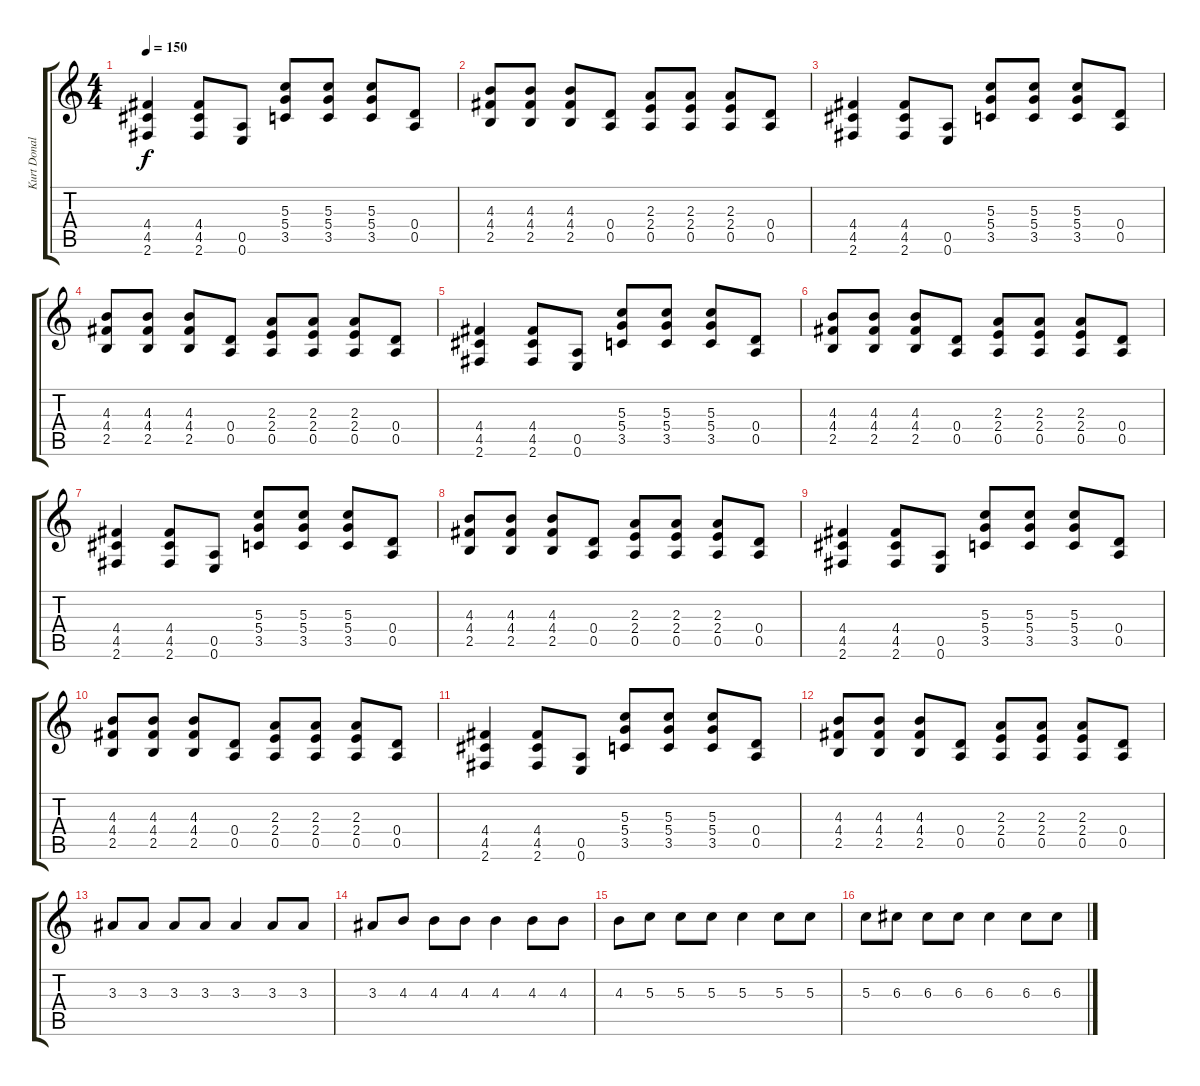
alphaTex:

\track ("Kurt Donald Cobain (Guitar)" "Kurt Donal") {instrument electricguitarclean}
\staff {score tabs}
\tuning (E4 B3 G3 D3 A2 E2) {hide}
\ts (4 4)
\tempo 150
\clef g2
\ks c
(4.4 4.5 2.6).4{dy f} (4.4 4.5 2.6).8 (0.5 0.6).8 (5.3 5.4 3.5).8 (5.3 5.4 3.5).8 (5.3 5.4 3.5).8 (0.4 0.5).8 |
(4.3 4.4 2.5).8 (4.3 4.4 2.5).8 (4.3 4.4 2.5).8 (0.4 0.5).8 (2.3 2.4 0.5).8 (2.3 2.4 0.5).8 (2.3 2.4 0.5).8 (0.4 0.5).8 |
(4.4 4.5 2.6).4 (4.4 4.5 2.6).8 (0.5 0.6).8 (5.3 5.4 3.5).8 (5.3 5.4 3.5).8 (5.3 5.4 3.5).8 (0.4 0.5).8 |
(4.3 4.4 2.5).8 (4.3 4.4 2.5).8 (4.3 4.4 2.5).8 (0.4 0.5).8 (2.3 2.4 0.5).8 (2.3 2.4 0.5).8 (2.3 2.4 0.5).8 (0.4 0.5).8 |
(4.4 4.5 2.6).4 (4.4 4.5 2.6).8 (0.5 0.6).8 (5.3 5.4 3.5).8 (5.3 5.4 3.5).8 (5.3 5.4 3.5).8 (0.4 0.5).8 |
(4.3 4.4 2.5).8 (4.3 4.4 2.5).8 (4.3 4.4 2.5).8 (0.4 0.5).8 (2.3 2.4 0.5).8 (2.3 2.4 0.5).8 (2.3 2.4 0.5).8 (0.4 0.5).8 |
(4.4 4.5 2.6).4 (4.4 4.5 2.6).8 (0.5 0.6).8 (5.3 5.4 3.5).8 (5.3 5.4 3.5).8 (5.3 5.4 3.5).8 (0.4 0.5).8 |
(4.3 4.4 2.5).8 (4.3 4.4 2.5).8 (4.3 4.4 2.5).8 (0.4 0.5).8 (2.3 2.4 0.5).8 (2.3 2.4 0.5).8 (2.3 2.4 0.5).8 (0.4 0.5).8 |
(4.4 4.5 2.6).4 (4.4 4.5 2.6).8 (0.5 0.6).8 (5.3 5.4 3.5).8 (5.3 5.4 3.5).8 (5.3 5.4 3.5).8 (0.4 0.5).8 |
(4.3 4.4 2.5).8 (4.3 4.4 2.5).8 (4.3 4.4 2.5).8 (0.4 0.5).8 (2.3 2.4 0.5).8 (2.3 2.4 0.5).8 (2.3 2.4 0.5).8 (0.4 0.5).8 |
(4.4 4.5 2.6).4 (4.4 4.5 2.6).8 (0.5 0.6).8 (5.3 5.4 3.5).8 (5.3 5.4 3.5).8 (5.3 5.4 3.5).8 (0.4 0.5).8 |
(4.3 4.4 2.5).8 (4.3 4.4 2.5).8 (4.3 4.4 2.5).8 (0.4 0.5).8 (2.3 2.4 0.5).8 (2.3 2.4 0.5).8 (2.3 2.4 0.5).8 (0.4 0.5).8 |
3.3.8 3.3.8 3.3.8 3.3.8 3.3.4 3.3.8 3.3.8 |
3.3.8 4.3.8 4.3.8 4.3.8 4.3.4 4.3.8 4.3.8 |
4.3.8 5.3.8 5.3.8 5.3.8 5.3.4 5.3.8 5.3.8 |
5.3.8 6.3.8 6.3.8 6.3.8 6.3.4 6.3.8 6.3.8
